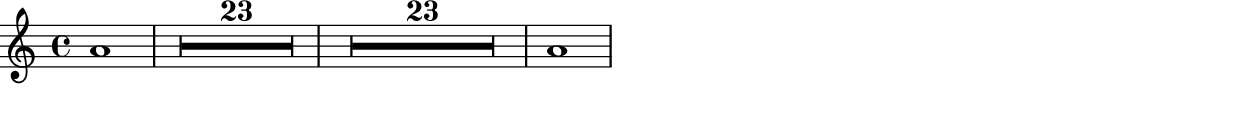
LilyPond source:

%% Generated by lilypond-book.py
%% Options: [exampleindent=10.16\mm,fragment,indent=0\mm,line-width=160\mm,quote,relative=2]
\include "lilypond-book-preamble.ly"


% ****************************************************************
% Start cut-&-pastable-section
% ****************************************************************



\paper {
  indent = 0\mm
  line-width = 160\mm
  % offset the left padding, also add 1mm as lilypond creates cropped
  % images with a little space on the right
  line-width = #(- line-width (* mm  3.000000) (* mm 1))
  line-width = 160\mm - 2.0 * 10.16\mm
  % offset the left padding, also add 1mm as lilypond creates cropped
  % images with a little space on the right
  line-width = #(- line-width (* mm  3.000000) (* mm 1))
}

\layout {
  
}



\relative c''
{


% ****************************************************************
% ly snippet contents follows:
% ****************************************************************
\sourcefileline 2968
a1
\compressFullBarRests
R1*23
% increase the length of the rest bar
\once \override MultiMeasureRest.minimum-length = #20
R1*23
a1



% ****************************************************************
% end ly snippet
% ****************************************************************
}
